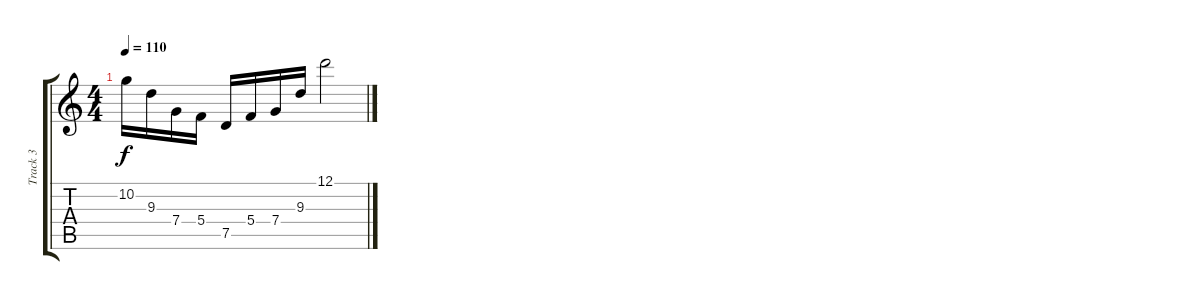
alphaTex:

\track ("Track 3" "Track 3") {instrument distortionguitar}
\staff {score tabs}
\tuning (D4 A3 F3 C3 G2 C2) {hide}
\ts (4 4)
\tempo 110
\clef g2
\ks c
10.2.16{dy f} 9.3.16 7.4.16 5.4.16 7.5.16 5.4.16 7.4.16 9.3.16 12.1.2
